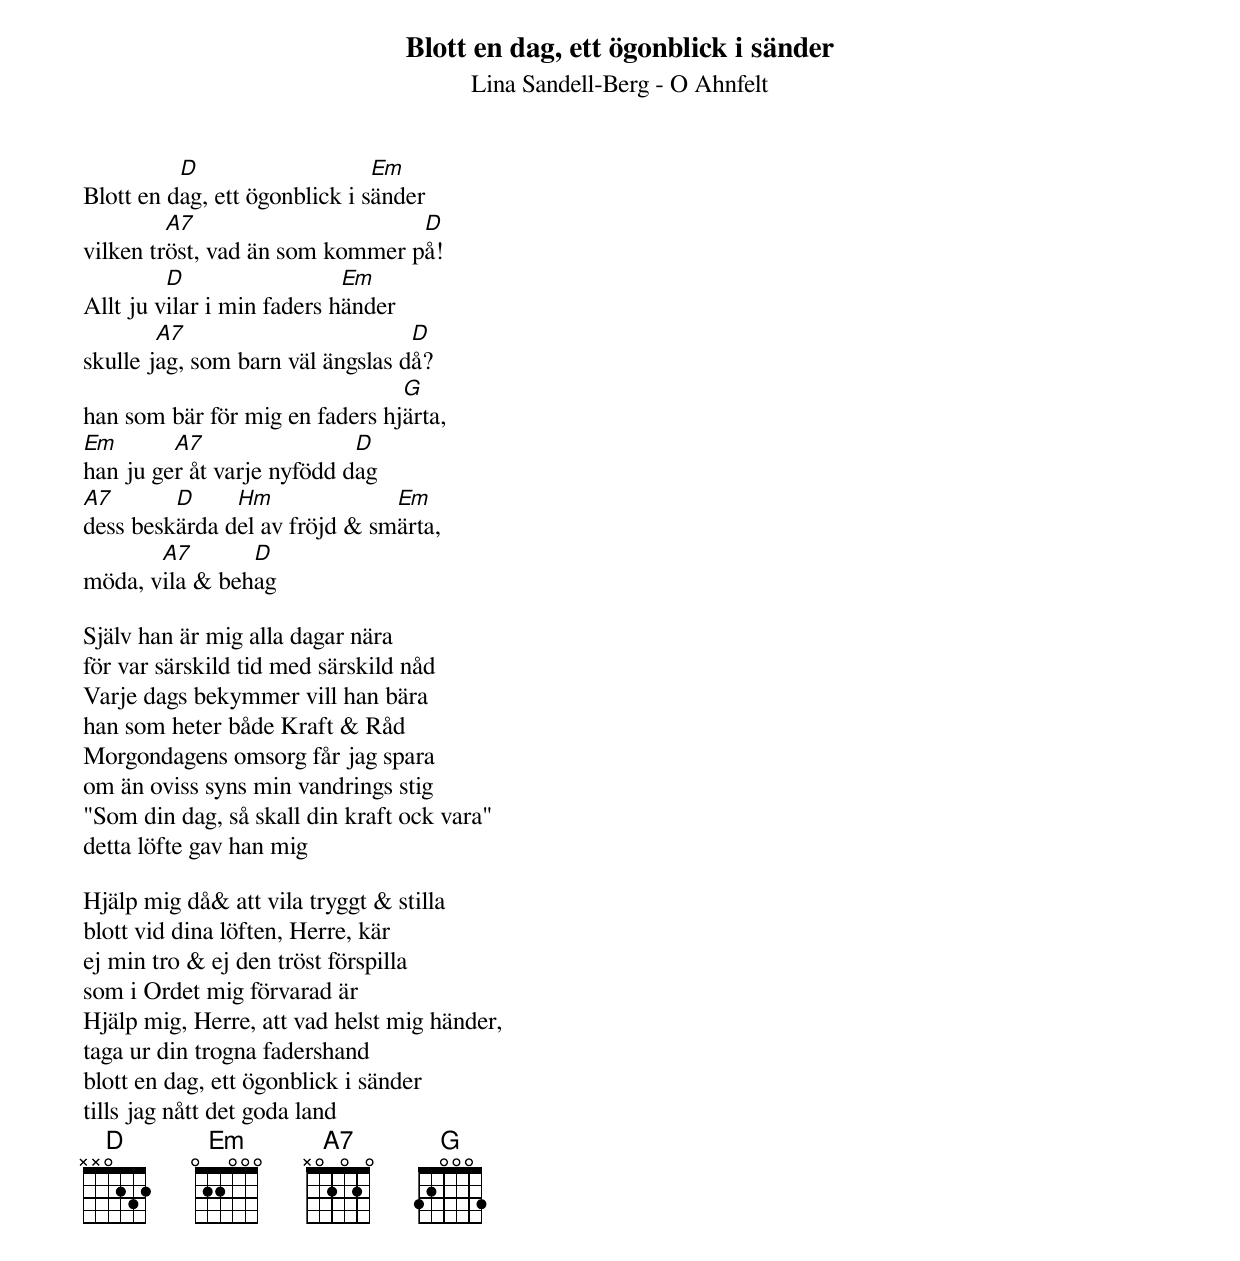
{t:Blott en dag, ett ögonblick i sänder}
{st:Lina Sandell-Berg - O Ahnfelt}
Blott en d[D]ag, ett ögonblick i s[Em]änder
vilken tr[A7]öst, vad än som kommer p[D]å!
Allt ju v[D]ilar i min faders h[Em]änder
skulle j[A7]ag, som barn väl ängslas d[D]å?
han som bär för mig en faders hj[G]ärta,
[Em]han ju ge[A7]r åt varje nyfödd d[D]ag
[A7]dess besk[D]ärda d[Hm]el av fröjd & sm[Em]ärta,
möda, v[A7]ila & beh[D]ag

Själv han är mig alla dagar nära
för var särskild tid med särskild nåd
Varje dags bekymmer vill han bära
han som heter både Kraft & Råd
Morgondagens omsorg får jag spara
om än oviss syns min vandrings stig
"Som din dag, så skall din kraft ock vara"
detta löfte gav han mig

Hjälp mig då& att vila tryggt & stilla
blott vid dina löften, Herre, kär
ej min tro & ej den tröst förspilla
som i Ordet mig förvarad är
Hjälp mig, Herre, att vad helst mig händer,
taga ur din trogna fadershand
blott en dag, ett ögonblick i sänder
tills jag nått det goda land
